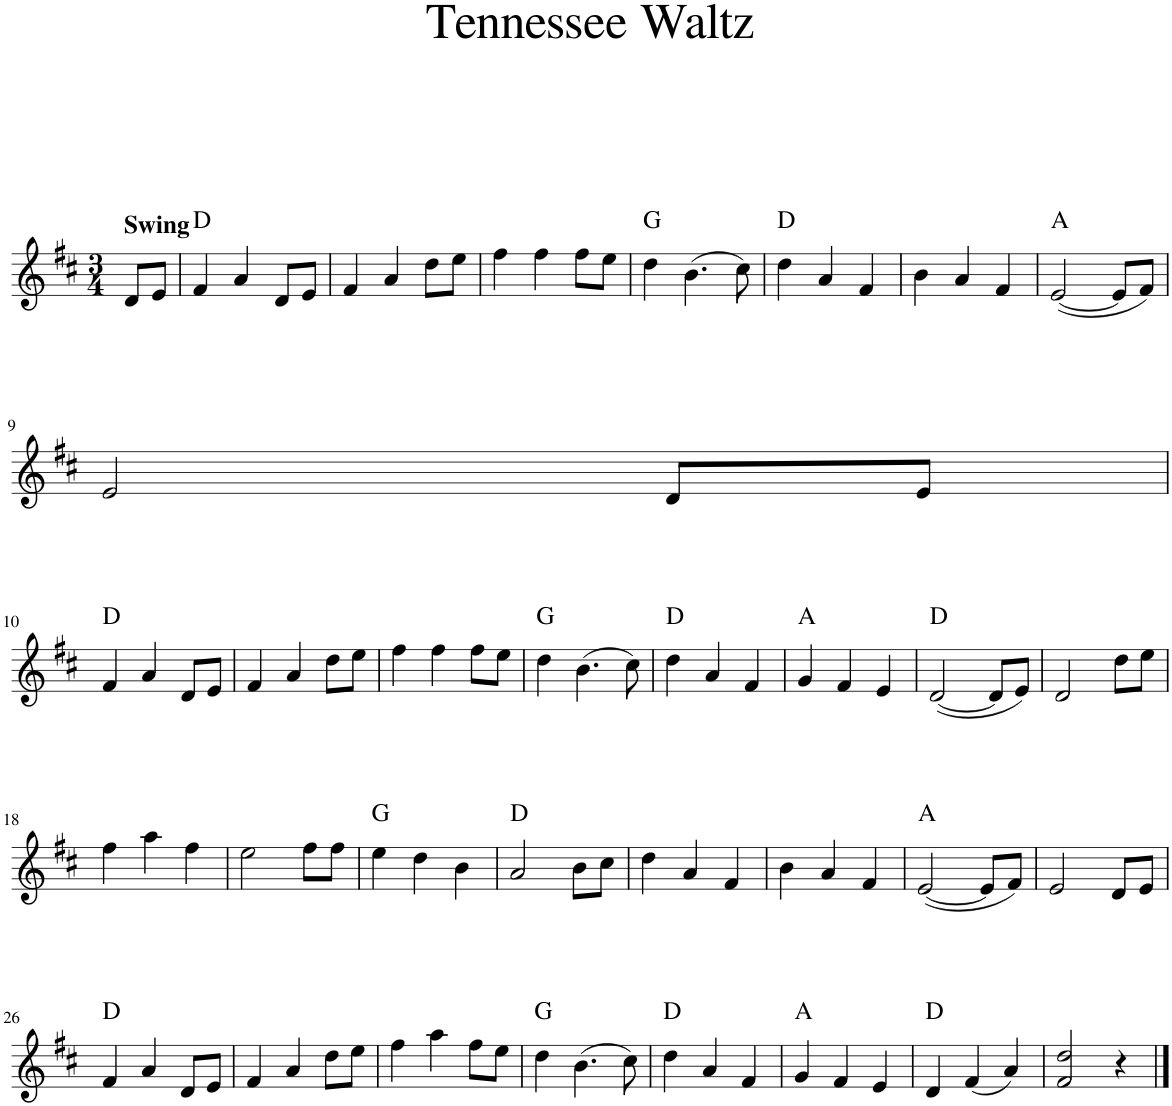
**kern	**harte
*part1	*part1
*staff1	*
*I"Piano	*
*I'Pno.	*
*clefG2	*
*k[f#c#]	*
*M3/4	*
=1	=1
!LO:TX:a:B:t=Swing	!
8d/L	.
8e/J	.
=2	=2
4f#/	D:maj
4a/	.
8d/L	.
8e/J	.
=3	=3
4f#/	.
4a/	.
8dd\L	.
8ee\J	.
=4	=4
4ff#\	.
4ff#\	.
8ff#\L	.
8ee\J	.
=5	=5
4dd\	G:maj
(4.b\	.
8cc#\)	.
=6	=6
4dd\	D:maj
4a/	.
4f#/	.
=7	=7
4b\	.
4a/	.
4f#/	.
=8	=8
([2e/	A:maj
8e/L]	.
8f#/J)	.
!!LO:LB:g=z
=9	=9
2e/	.
8d/L	.
8e/J	.
!!LO:LB:g=z
=10	=10
4f#/	D:maj
4a/	.
8d/L	.
8e/J	.
=11	=11
4f#/	.
4a/	.
8dd\L	.
8ee\J	.
=12	=12
4ff#\	.
4ff#\	.
8ff#\L	.
8ee\J	.
=13	=13
4dd\	G:maj
(4.b\	.
8cc#\)	.
=14	=14
4dd\	D:maj
4a/	.
4f#/	.
=15	=15
4g/	A:maj
4f#/	.
4e/	.
=16	=16
([2d/	D:maj
8d/L]	.
8e/J)	.
=17	=17
2d/	.
8dd\L	.
8ee\J	.
!!LO:LB:g=z
=18	=18
4ff#\	.
4aa\	.
4ff#\	.
=19	=19
2ee\	.
8ff#\L	.
8ff#\J	.
=20	=20
4ee\	G:maj
4dd\	.
4b\	.
=21	=21
2a/	D:maj
8b\L	.
8cc#\J	.
=22	=22
4dd\	.
4a/	.
4f#/	.
=23	=23
4b\	.
4a/	.
4f#/	.
=24	=24
([2e/	A:maj
8e/L]	.
8f#/J)	.
=25	=25
2e/	.
8d/L	.
8e/J	.
!!LO:LB:g=z
=26	=26
4f#/	D:maj
4a/	.
8d/L	.
8e/J	.
=27	=27
4f#/	.
4a/	.
8dd\L	.
8ee\J	.
=28	=28
4ff#\	.
4aa\	.
8ff#\L	.
8ee\J	.
=29	=29
4dd\	G:maj
(4.b\	.
8cc#\)	.
=30	=30
4dd\	D:maj
4a/	.
4f#/	.
=31	=31
4g/	A:maj
4f#/	.
4e/	.
=32	=32
4d/	D:maj
(4f#/	.
4a/)	.
=33	=33
2f#/ 2dd/	.
4r	.
==	==
*-	*-
